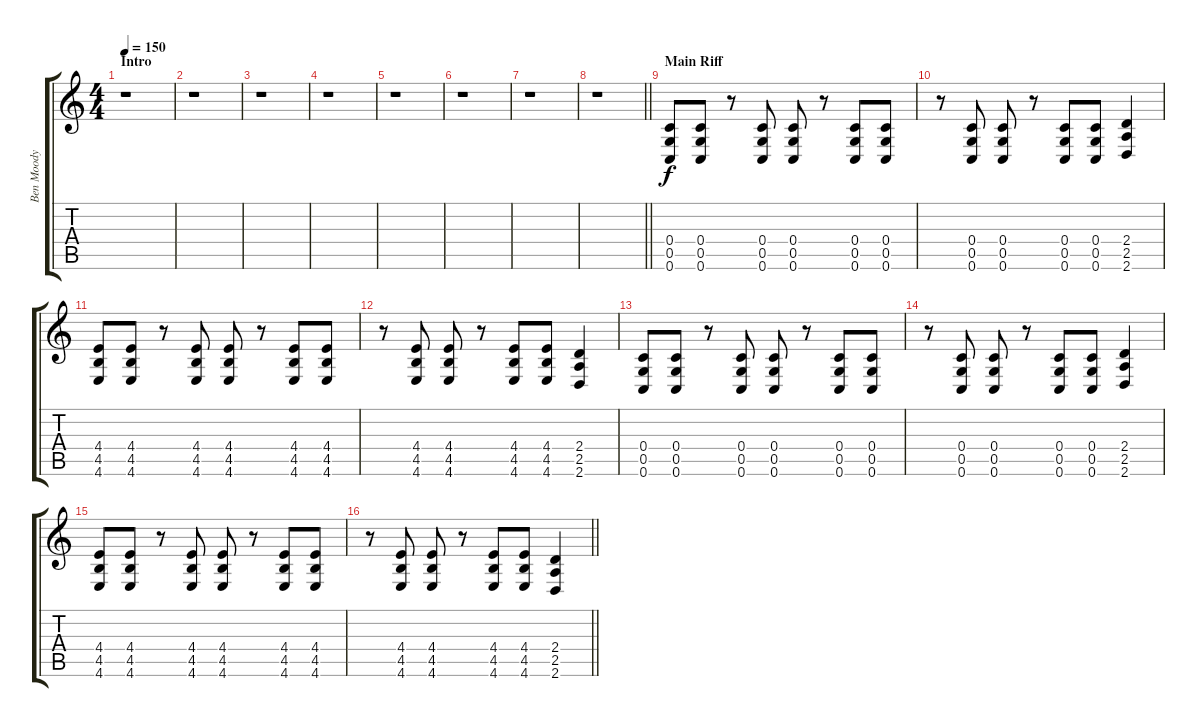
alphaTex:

\track ("Ben Moody" "Ben Moody") {instrument distortionguitar}
\staff {score tabs}
\tuning (D4 A3 F3 C3 G2 C2) {hide}
\ts (4 4)
\section ("" "Intro")
\tempo 150
\clef g2
\ks c
r.1{dy f instrument distortionguitar} |
r.1 |
r.1 |
r.1 |
r.1 |
r.1 |
r.1 |
\barLineRight lightlight
r.1 |
\section ("" "Main Riff")
(0.4 0.5 0.6).8 (0.4 0.5 0.6).8 r.8 (0.4 0.5 0.6).8 (0.4 0.5 0.6).8 r.8 (0.4 0.5 0.6).8 (0.4 0.5 0.6).8 |
r.8 (0.4 0.5 0.6).8 (0.4 0.5 0.6).8 r.8 (0.4 0.5 0.6).8 (0.4 0.5 0.6).8 (2.4 2.5 2.6).4 |
(4.4 4.5 4.6).8 (4.4 4.5 4.6).8 r.8 (4.4 4.5 4.6).8 (4.4 4.5 4.6).8 r.8 (4.4 4.5 4.6).8 (4.4 4.5 4.6).8 |
r.8 (4.4 4.5 4.6).8 (4.4 4.5 4.6).8 r.8 (4.4 4.5 4.6).8 (4.4 4.5 4.6).8 (2.4 2.5 2.6).4 |
(0.4 0.5 0.6).8 (0.4 0.5 0.6).8 r.8 (0.4 0.5 0.6).8 (0.4 0.5 0.6).8 r.8 (0.4 0.5 0.6).8 (0.4 0.5 0.6).8 |
r.8 (0.4 0.5 0.6).8 (0.4 0.5 0.6).8 r.8 (0.4 0.5 0.6).8 (0.4 0.5 0.6).8 (2.4 2.5 2.6).4 |
(4.4 4.5 4.6).8 (4.4 4.5 4.6).8 r.8 (4.4 4.5 4.6).8 (4.4 4.5 4.6).8 r.8 (4.4 4.5 4.6).8 (4.4 4.5 4.6).8 |
\barLineRight lightlight
r.8 (4.4 4.5 4.6).8 (4.4 4.5 4.6).8 r.8 (4.4 4.5 4.6).8 (4.4 4.5 4.6).8 (2.4 2.5 2.6).4
